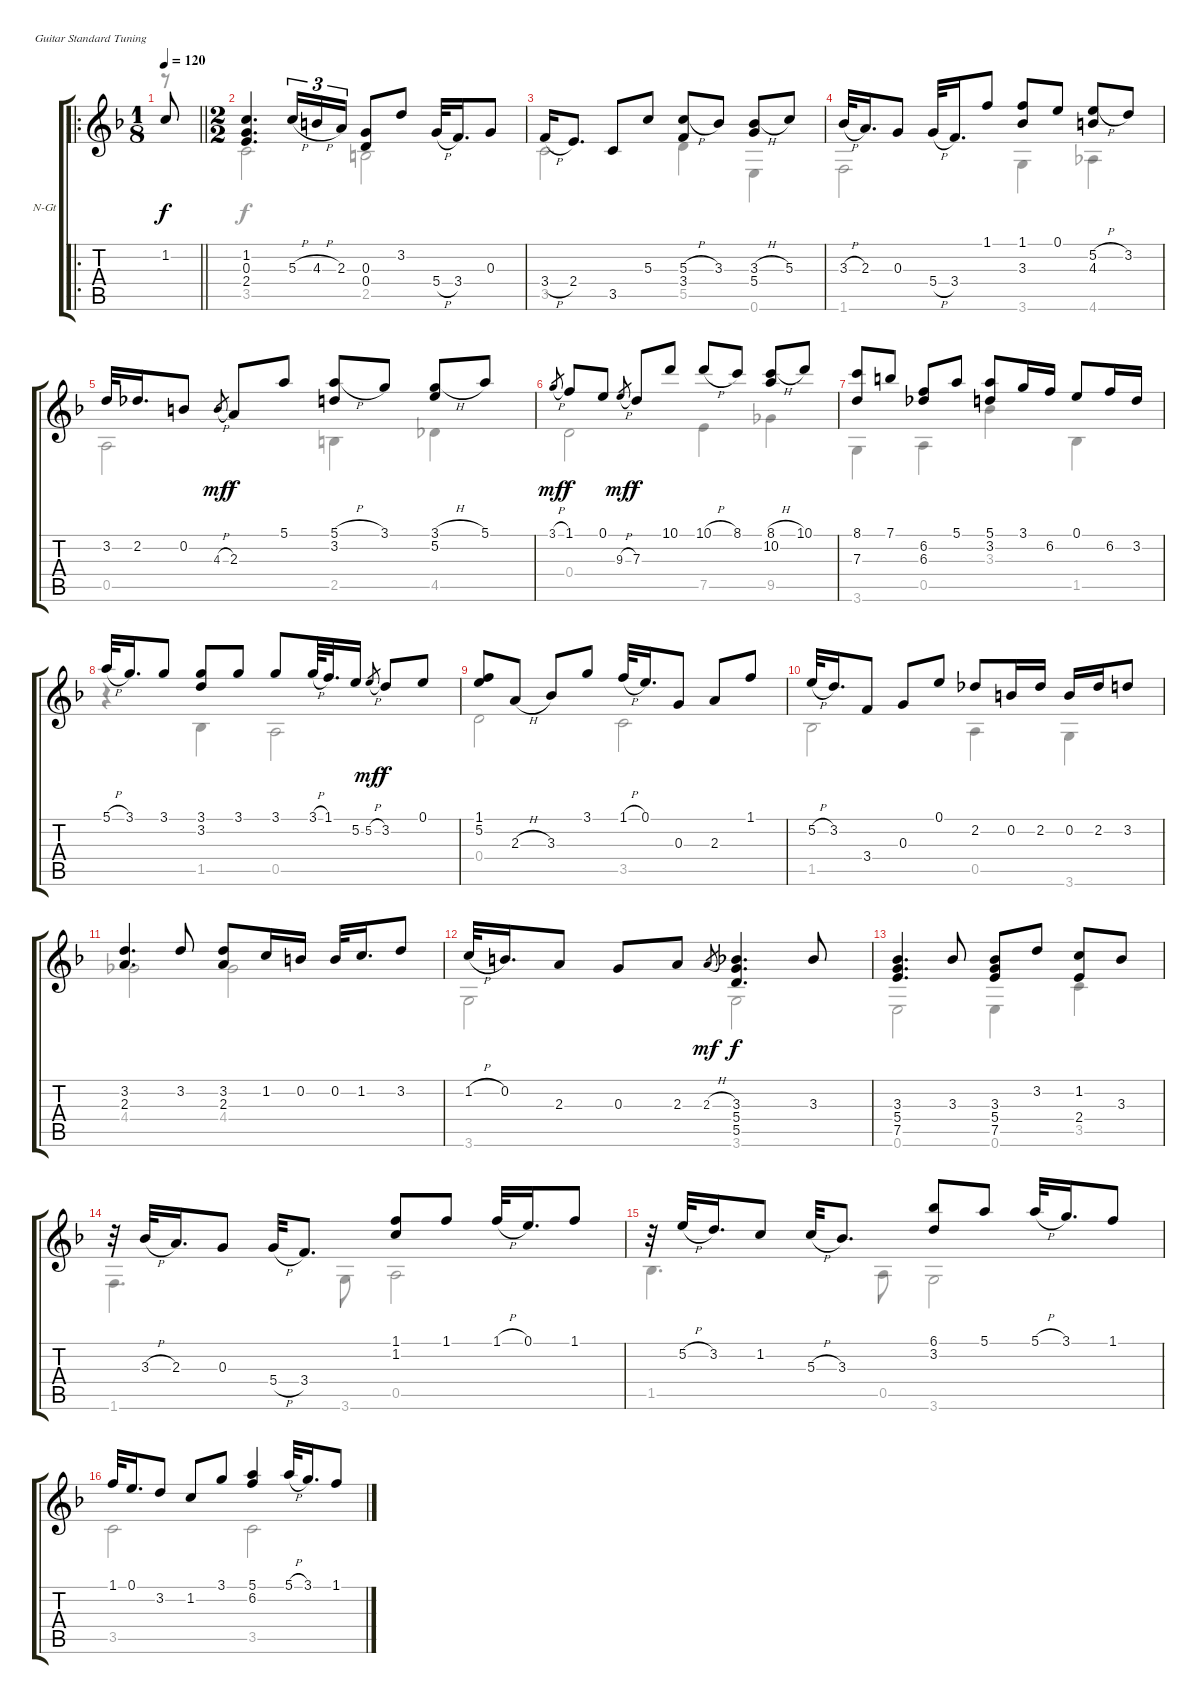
\bracketExtendMode groupsimilarinstruments
\firstSystemTrackNameOrientation horizontal
\otherSystemsTrackNameOrientation horizontal
\track ("Allemande" "N-Gt") {instrument acousticguitarnylon}
\staff {score tabs}
\tuning (E4 B3 G3 D3 A2 E2)
\voice
\ro
\ts (1 8)
\beaming (8 2 2 2 2)
\tempo 120
\clef g2
\barLineRight lightlight
\ks f
1.2.8{dy f} |
\ts (2 2)
\beaming (8 2 2 2 2)
(1.2 0.3 2.4).4{d} 5.3{h}.16{tu (3 2)} 4.3{h}.16{tu (3 2)} 2.3.16{tu (3 2)} (0.3 0.4).8 3.2.8 5.4{h}.32 3.4.16{d} 0.3.8 |
3.4{h}.16 2.4.8{d} 3.5.8 5.3.8 (5.3{h} 3.4).8 3.3.8 (3.3{h} 5.4).8 5.3.8 |
3.3{h}.32 2.3.16{d} 0.3.8 5.4{h}.32 3.4.16{d} 1.1.8 (1.1 3.3).8 0.1.8 (5.2{h} 4.3).8 3.2.8 |
3.2.32 2.2.16{d} 0.2.8 4.3{h}.8{gr dy mf} 2.3.8{dy f} 5.1.8 (5.1{h} 3.2).8 3.1.8 (3.1{h} 5.2).8 5.1.8 |
3.1{h}.8{gr dy mf} 1.1.8{dy f} 0.1.8 9.3{h}.8{gr dy mf} 7.3.8{dy f} 10.1.8 10.1{h}.8 8.1.8 (8.1{h} 10.2).8 10.1.8 |
(8.1 7.3).8 7.1.8 (6.2 6.3).8 5.1.8 (5.1 3.2).8 3.1.16 6.2.16 0.1.8 6.2.16 3.2.16 |
5.1{h}.32 3.1.16{d} 3.1.8 (3.1 3.2).8 3.1.8 3.1.8 3.1{h}.64 1.1.32{d} 5.2.16 5.2{h}.8{gr dy mf} 3.2.8{dy f} 0.1.8 |
(1.1 5.2).8 2.3{h}.8 3.3.8 3.1.8 1.1{h}.32 0.1.16{d} 0.3.8 2.3.8 1.1.8 |
5.2{h}.32 3.2.16{d} 3.4.8 0.3.8 0.1.8 2.2.8 0.2.16 2.2.16 0.2.16 2.2.16 3.2.8 |
(3.2 2.3).4{d} 3.2.8 (3.2 2.3).8 1.2.16 0.2.16 0.2.32 1.2.16{d} 3.2.8 |
1.2{h}.32 0.2.16{d} 2.3.8 0.3.8 2.3.8 2.3{h}.8{gr dy mf} (3.3 5.4 5.5).4{d dy f} 3.3.8 |
(3.3 5.4 7.5).4{d} 3.3.8 (3.3 5.4 7.5).8 3.2.8 (1.2 2.4).8 3.3.8 |
r.32 3.3{h}.32 2.3.16{d} 0.3.8 5.4{h}.32 3.4.8{d} (1.1 1.2).8 1.1.8 1.1{h}.32 0.1.16{d} 1.1.8 |
r.32 5.2{h}.32 3.2.16{d} 1.2.8 5.3{h}.32 3.3.8{d} (6.1 3.2).8 5.1.8 5.1{h}.32 3.1.16{d} 1.1.8 |
1.1.32 0.1.16{d} 3.2.8 1.2.8 3.1.8 (5.1 6.2).4 5.1{h}.32 3.1.16{d} 1.1.8
\voice
\clef g2
\ottava regular
\simile none
\barLineRight lightlight
\ks f
r.8{dy f} |
3.5.2 2.5.2 |
3.5.2 5.5.4 0.6.4 |
1.6.2 3.6.4 4.6.4 |
0.5.2 2.5.4 4.5.4 |
0.4.2 7.5.4 9.5.4 |
3.6.4 0.5.4 3.3.4 1.5.4 |
r.4 1.5.4 0.5.2 |
0.4.2 3.5.2 |
1.5.2 0.5.4 3.6.4 |
4.4.2 4.4.2 |
3.6.2 3.6.2 |
0.6.2 0.6.4 3.5.4 |
1.6.4{d} 3.6.8 0.5.2 |
1.5.4{d} 0.5.8 3.6.2 |
3.5.2 3.5.2
